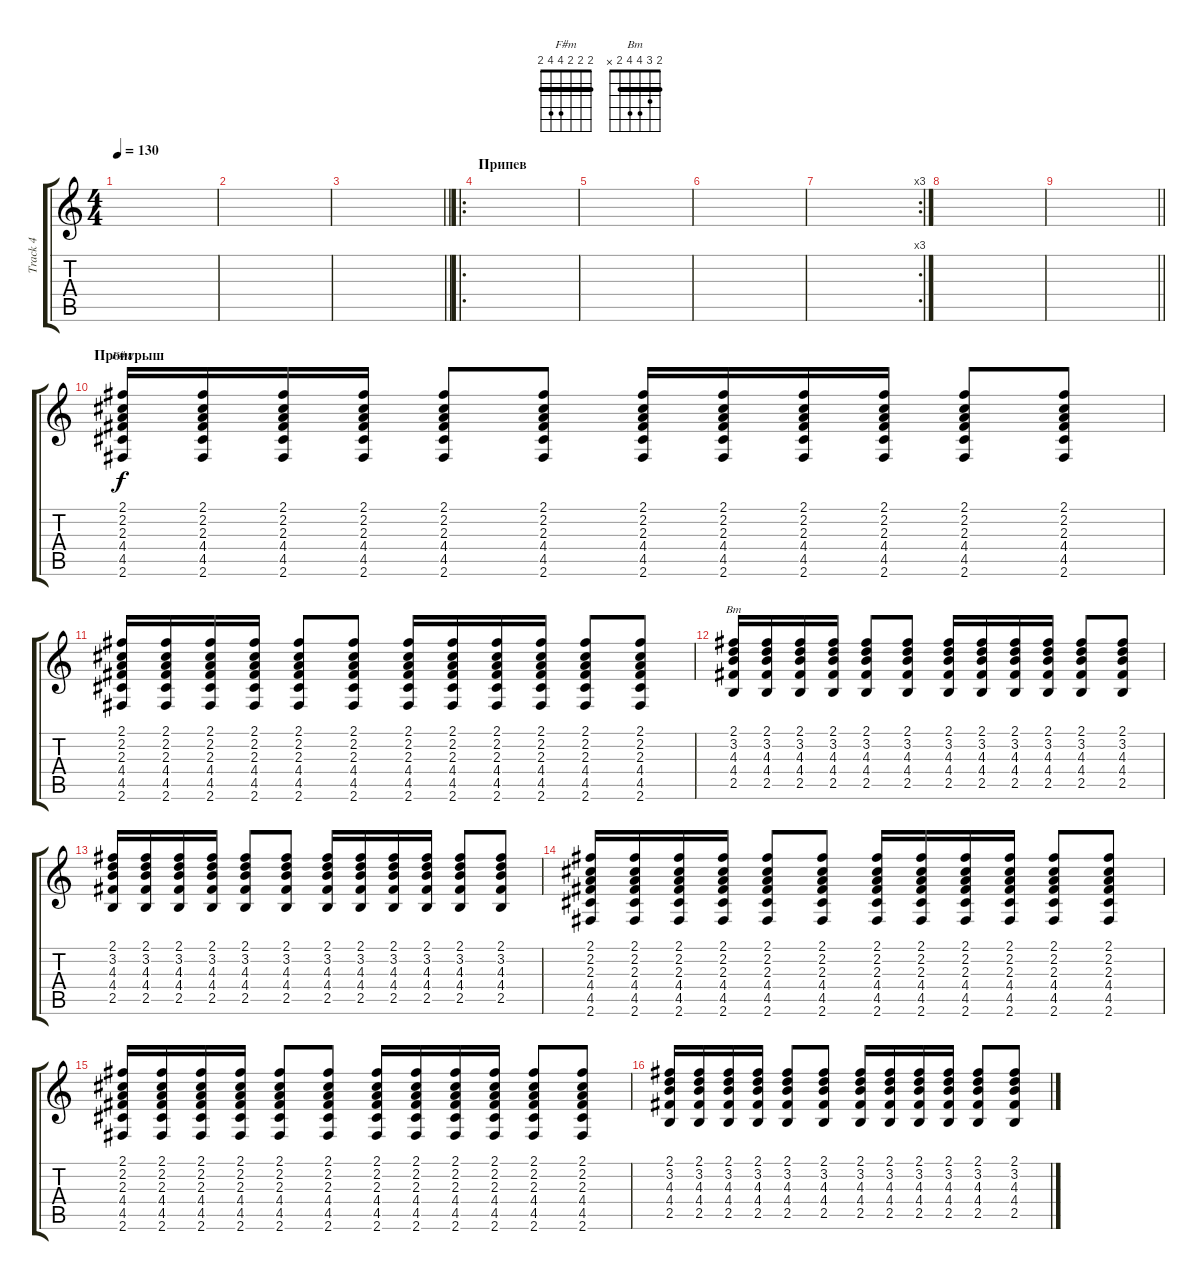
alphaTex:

\track ("Track 4" "Track 4") {instrument distortionguitar}
\staff {score tabs}
\tuning (E4 B3 G3 D3 A2 E2) {hide}
\chord ("F#m" 2 2 2 4 4 2) {barre 2}
\chord ("Bm" 2 3 4 4 2 x) {barre 2}
\ts (4 4)
\tempo 130
\clef g2
\ks c
|
|
\barLineRight lightlight
|
\ro
\section ("" "Припев")
|
|
|
\rc 3
|
|
\barLineRight lightlight
|
\section ("" "Проигрыш")
(2.1 2.2 2.3 4.4 4.5 2.6).16{ch "F#m"} (2.1 2.2 2.3 4.4 4.5 2.6).16 (2.1 2.2 2.3 4.4 4.5 2.6).16 (2.1 2.2 2.3 4.4 4.5 2.6).16 (2.1 2.2 2.3 4.4 4.5 2.6).8 (2.1 2.2 2.3 4.4 4.5 2.6).8 (2.1 2.2 2.3 4.4 4.5 2.6).16 (2.1 2.2 2.3 4.4 4.5 2.6).16 (2.1 2.2 2.3 4.4 4.5 2.6).16 (2.1 2.2 2.3 4.4 4.5 2.6).16 (2.1 2.2 2.3 4.4 4.5 2.6).8 (2.1 2.2 2.3 4.4 4.5 2.6).8 |
(2.1 2.2 2.3 4.4 4.5 2.6).16 (2.1 2.2 2.3 4.4 4.5 2.6).16 (2.1 2.2 2.3 4.4 4.5 2.6).16 (2.1 2.2 2.3 4.4 4.5 2.6).16 (2.1 2.2 2.3 4.4 4.5 2.6).8 (2.1 2.2 2.3 4.4 4.5 2.6).8 (2.1 2.2 2.3 4.4 4.5 2.6).16 (2.1 2.2 2.3 4.4 4.5 2.6).16 (2.1 2.2 2.3 4.4 4.5 2.6).16 (2.1 2.2 2.3 4.4 4.5 2.6).16 (2.1 2.2 2.3 4.4 4.5 2.6).8 (2.1 2.2 2.3 4.4 4.5 2.6).8 |
(2.1 3.2 4.3 4.4 2.5).16{ch "Bm"} (2.1 3.2 4.3 4.4 2.5).16 (2.1 3.2 4.3 4.4 2.5).16 (2.1 3.2 4.3 4.4 2.5).16 (2.1 3.2 4.3 4.4 2.5).8 (2.1 3.2 4.3 4.4 2.5).8 (2.1 3.2 4.3 4.4 2.5).16 (2.1 3.2 4.3 4.4 2.5).16 (2.1 3.2 4.3 4.4 2.5).16 (2.1 3.2 4.3 4.4 2.5).16 (2.1 3.2 4.3 4.4 2.5).8 (2.1 3.2 4.3 4.4 2.5).8 |
(2.1 3.2 4.3 4.4 2.5).16 (2.1 3.2 4.3 4.4 2.5).16 (2.1 3.2 4.3 4.4 2.5).16 (2.1 3.2 4.3 4.4 2.5).16 (2.1 3.2 4.3 4.4 2.5).8 (2.1 3.2 4.3 4.4 2.5).8 (2.1 3.2 4.3 4.4 2.5).16 (2.1 3.2 4.3 4.4 2.5).16 (2.1 3.2 4.3 4.4 2.5).16 (2.1 3.2 4.3 4.4 2.5).16 (2.1 3.2 4.3 4.4 2.5).8 (2.1 3.2 4.3 4.4 2.5).8 |
(2.1 2.2 2.3 4.4 4.5 2.6).16 (2.1 2.2 2.3 4.4 4.5 2.6).16 (2.1 2.2 2.3 4.4 4.5 2.6).16 (2.1 2.2 2.3 4.4 4.5 2.6).16 (2.1 2.2 2.3 4.4 4.5 2.6).8 (2.1 2.2 2.3 4.4 4.5 2.6).8 (2.1 2.2 2.3 4.4 4.5 2.6).16 (2.1 2.2 2.3 4.4 4.5 2.6).16 (2.1 2.2 2.3 4.4 4.5 2.6).16 (2.1 2.2 2.3 4.4 4.5 2.6).16 (2.1 2.2 2.3 4.4 4.5 2.6).8 (2.1 2.2 2.3 4.4 4.5 2.6).8 |
(2.1 2.2 2.3 4.4 4.5 2.6).16 (2.1 2.2 2.3 4.4 4.5 2.6).16 (2.1 2.2 2.3 4.4 4.5 2.6).16 (2.1 2.2 2.3 4.4 4.5 2.6).16 (2.1 2.2 2.3 4.4 4.5 2.6).8 (2.1 2.2 2.3 4.4 4.5 2.6).8 (2.1 2.2 2.3 4.4 4.5 2.6).16 (2.1 2.2 2.3 4.4 4.5 2.6).16 (2.1 2.2 2.3 4.4 4.5 2.6).16 (2.1 2.2 2.3 4.4 4.5 2.6).16 (2.1 2.2 2.3 4.4 4.5 2.6).8 (2.1 2.2 2.3 4.4 4.5 2.6).8 |
(2.1 3.2 4.3 4.4 2.5).16 (2.1 3.2 4.3 4.4 2.5).16 (2.1 3.2 4.3 4.4 2.5).16 (2.1 3.2 4.3 4.4 2.5).16 (2.1 3.2 4.3 4.4 2.5).8 (2.1 3.2 4.3 4.4 2.5).8 (2.1 3.2 4.3 4.4 2.5).16 (2.1 3.2 4.3 4.4 2.5).16 (2.1 3.2 4.3 4.4 2.5).16 (2.1 3.2 4.3 4.4 2.5).16 (2.1 3.2 4.3 4.4 2.5).8 (2.1 3.2 4.3 4.4 2.5).8
